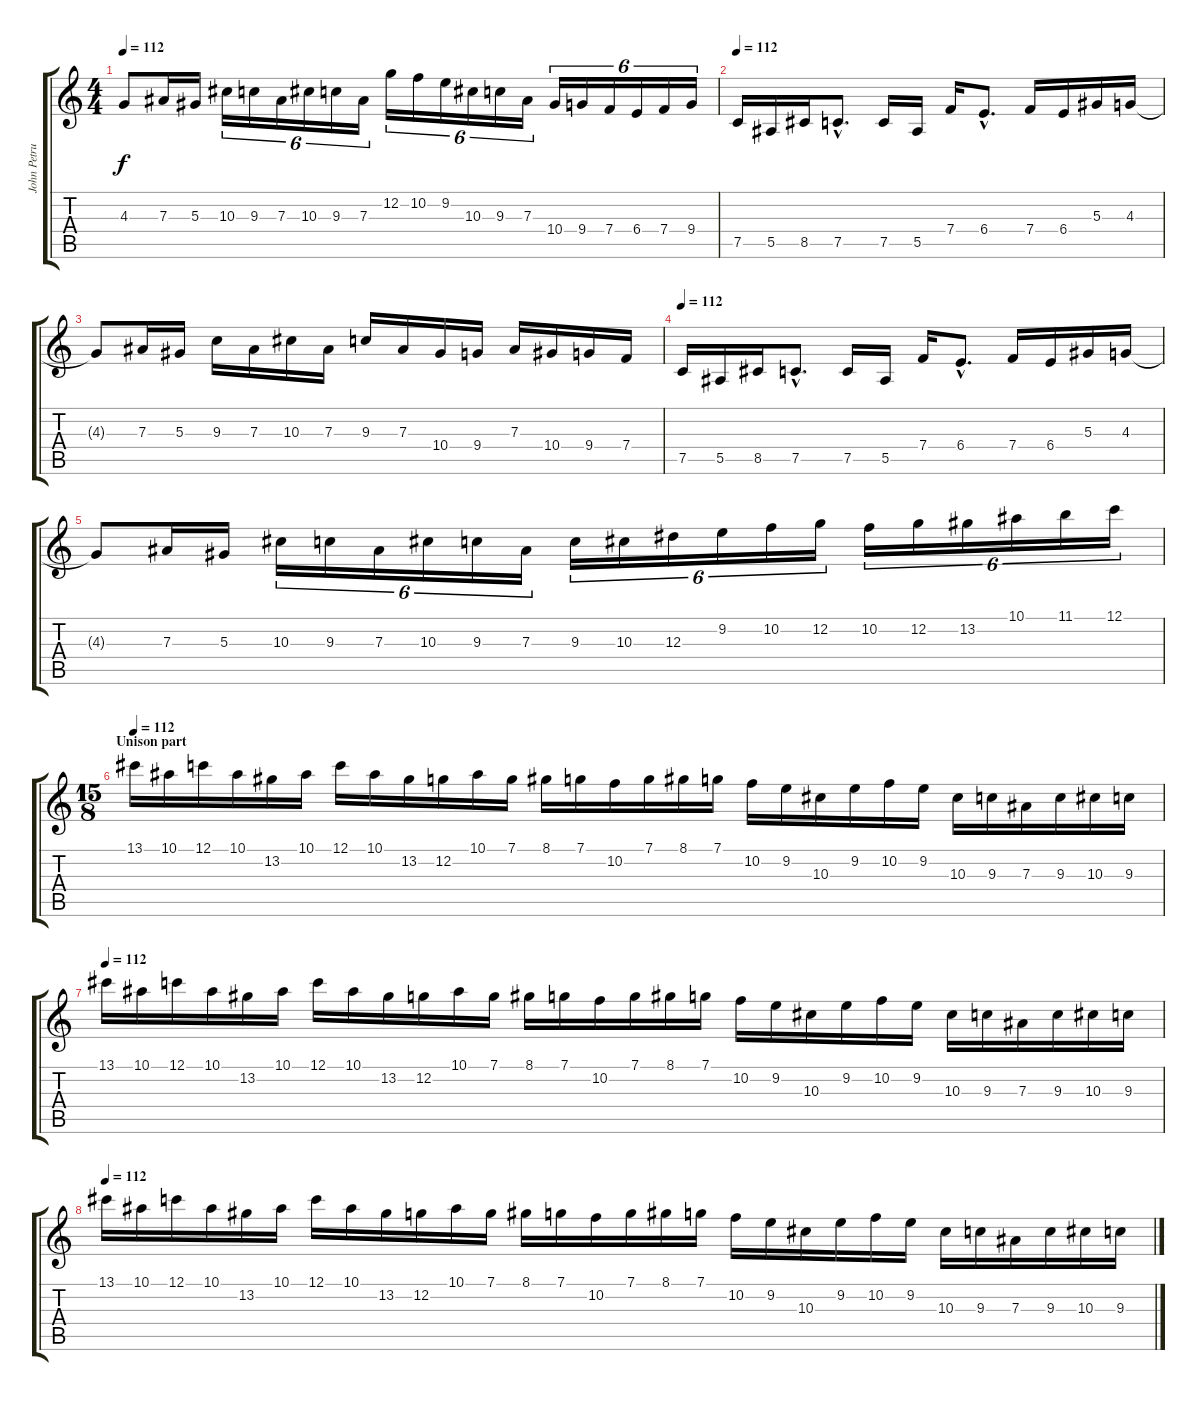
\track ("John Petrucci" "John Petru") {instrument distortionguitar}
\staff {score tabs}
\tuning (C4 G3 Eb3 Bb2 F2 C2) {hide}
\ts (4 4)
\tempo 112
\clef g2
\ks c
4.3{t}.8{dy f} 7.3.16 5.3.16 10.3.16{tu (6 4)} 9.3.16{tu (6 4)} 7.3.16{tu (6 4)} 10.3.16{tu (6 4)} 9.3.16{tu (6 4)} 7.3.16{tu (6 4)} 12.2.16{tu (6 4)} 10.2.16{tu (6 4)} 9.2.16{tu (6 4)} 10.3.16{tu (6 4)} 9.3.16{tu (6 4)} 7.3.16{tu (6 4)} 10.4.16{tu (6 4)} 9.4.16{tu (6 4)} 7.4.16{tu (6 4)} 6.4.16{tu (6 4)} 7.4.16{tu (6 4)} 9.4.16{tu (6 4)} |
\tempo 112
7.5.16 5.5.16 8.5.16 7.5{hac}.8{d} 7.5.16 5.5.16 7.4.16 6.4{hac}.8{d} 7.4.16 6.4.16 5.3.16 4.3.16 |
4.3{t}.8 7.3.16 5.3.16 9.3.16 7.3.16 10.3.16 7.3.16 9.3.16 7.3.16 10.4.16 9.4.16 7.3.16 10.4.16 9.4.16 7.4.16 |
\tempo 112
7.5.16 5.5.16 8.5.16 7.5{hac}.8{d} 7.5.16 5.5.16 7.4.16 6.4{hac}.8{d} 7.4.16 6.4.16 5.3.16 4.3.16 |
4.3{t}.8 7.3.16 5.3.16 10.3.16{tu (6 4)} 9.3.16{tu (6 4)} 7.3.16{tu (6 4)} 10.3.16{tu (6 4)} 9.3.16{tu (6 4)} 7.3.16{tu (6 4)} 9.3.16{tu (6 4)} 10.3.16{tu (6 4)} 12.3.16{tu (6 4)} 9.2.16{tu (6 4)} 10.2.16{tu (6 4)} 12.2.16{tu (6 4)} 10.2.16{tu (6 4)} 12.2.16{tu (6 4)} 13.2.16{tu (6 4)} 10.1.16{tu (6 4)} 11.1.16{tu (6 4)} 12.1.16{tu (6 4)} |
\ts (15 8)
\section ("" "Unison part")
\tempo 112
13.1.16{balance 14} 10.1.16 12.1.16 10.1.16 13.2.16 10.1.16 12.1.16 10.1.16 13.2.16 12.2.16 10.1.16 7.1.16 8.1.16 7.1.16 10.2.16 7.1.16 8.1.16 7.1.16 10.2.16 9.2.16 10.3.16 9.2.16 10.2.16 9.2.16 10.3.16 9.3.16 7.3.16 9.3.16 10.3.16 9.3.16 |
\tempo 112
13.1.16 10.1.16 12.1.16 10.1.16 13.2.16 10.1.16 12.1.16 10.1.16 13.2.16 12.2.16 10.1.16 7.1.16 8.1.16 7.1.16 10.2.16 7.1.16 8.1.16 7.1.16 10.2.16 9.2.16 10.3.16 9.2.16 10.2.16 9.2.16 10.3.16 9.3.16 7.3.16 9.3.16 10.3.16 9.3.16 |
\tempo 112
13.1.16 10.1.16 12.1.16 10.1.16 13.2.16 10.1.16 12.1.16 10.1.16 13.2.16 12.2.16 10.1.16 7.1.16 8.1.16 7.1.16 10.2.16 7.1.16 8.1.16 7.1.16 10.2.16 9.2.16 10.3.16 9.2.16 10.2.16 9.2.16 10.3.16 9.3.16 7.3.16 9.3.16 10.3.16 9.3.16
